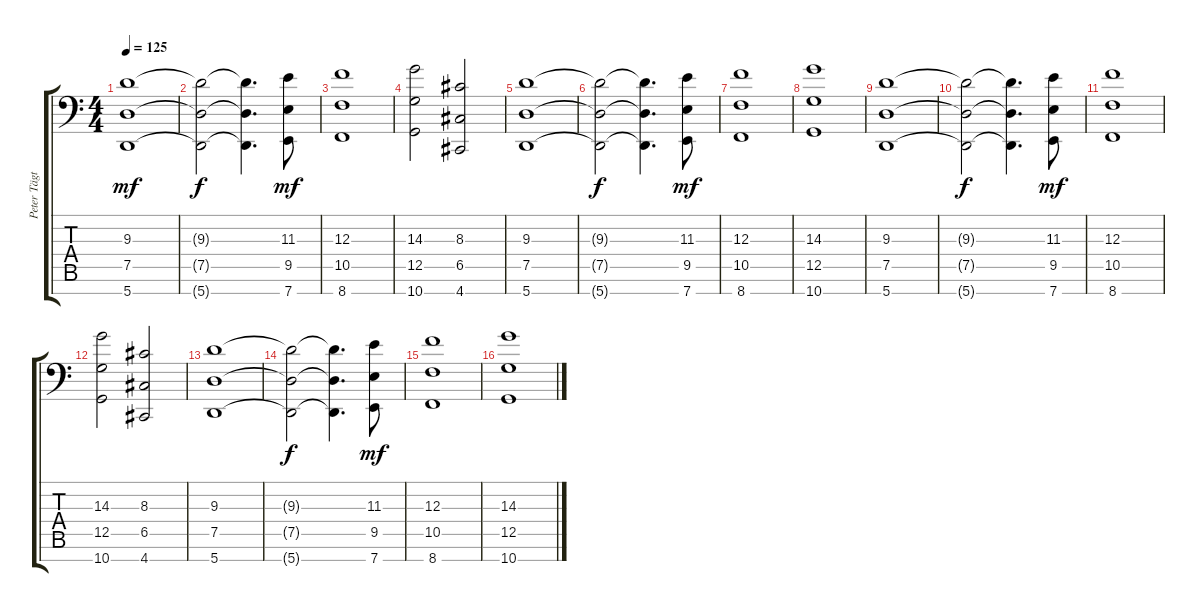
\track ("Peter Tägtgren (Keyboard III)" "Peter Tägt") {instrument stringensemble2}
\staff {score tabs}
\tuning (D4 A3 F3 C3 G2 D2 A1) {hide}
\ts (4 4)
\tempo 125
\clef f4
\ks c
(9.3 7.5 5.7).1{dy mf} |
(9.3{t} 7.5{t} 5.7{t}).2{dy f} (9.3{t} 7.5{t} 5.7{t}).4{d} (11.3 9.5 7.7).8{dy mf} |
(12.3 10.5 8.7).1 |
(14.3 12.5 10.7).2 (8.3 6.5 4.7).2 |
(9.3 7.5 5.7).1 |
(9.3{t} 7.5{t} 5.7{t}).2{dy f} (9.3{t} 7.5{t} 5.7{t}).4{d} (11.3 9.5 7.7).8{dy mf} |
(12.3 10.5 8.7).1 |
(14.3 12.5 10.7).1 |
(9.3 7.5 5.7).1 |
(9.3{t} 7.5{t} 5.7{t}).2{dy f} (9.3{t} 7.5{t} 5.7{t}).4{d} (11.3 9.5 7.7).8{dy mf} |
(12.3 10.5 8.7).1 |
(14.3 12.5 10.7).2 (8.3 6.5 4.7).2 |
(9.3 7.5 5.7).1 |
(9.3{t} 7.5{t} 5.7{t}).2{dy f} (9.3{t} 7.5{t} 5.7{t}).4{d} (11.3 9.5 7.7).8{dy mf} |
(12.3 10.5 8.7).1 |
(14.3 12.5 10.7).1
